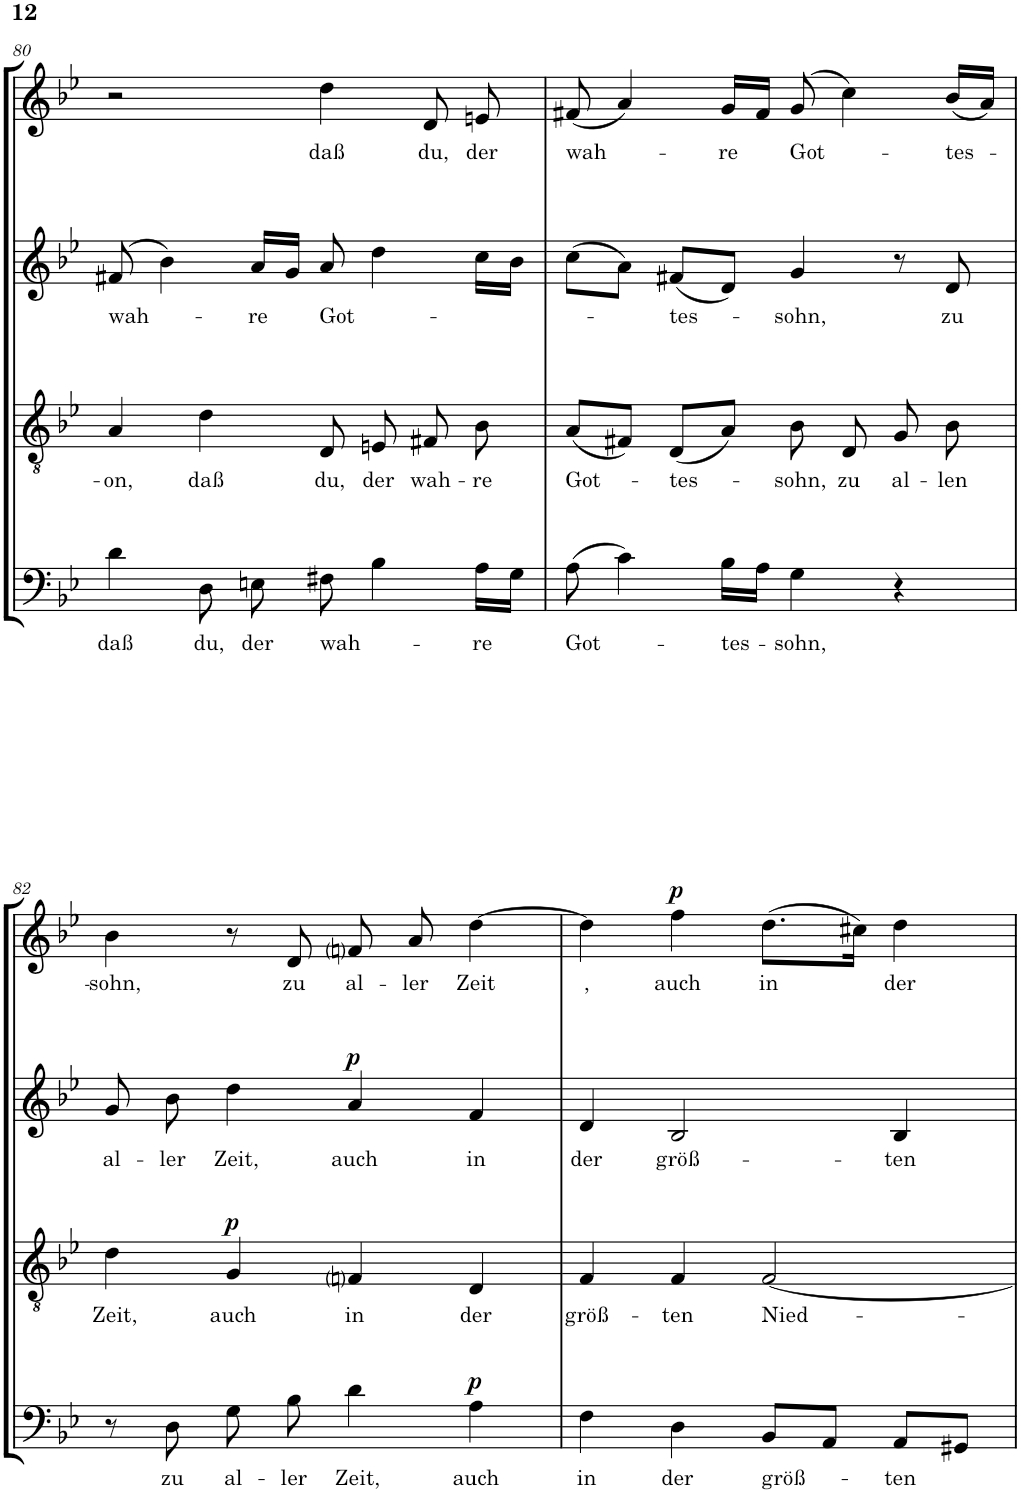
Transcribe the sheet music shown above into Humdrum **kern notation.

**kern	**text	**dynam	**kern	**text	**dynam	**kern	**text	**dynam	**kern	**text	**dynam
*part4	*part4	*part4	*part3	*part3	*part3	*part2	*part2	*part2	*part1	*part1	*part1
*staff4	*staff4	*staff4	*staff3	*staff3	*staff3	*staff2	*staff2	*staff2	*staff1	*staff1	*staff1
*I"B.	*	*	*I"T.	*	*	*I"A.	*	*	*I"S.	*	*
!!LO:PB:g=z
*clefF4	*	*	*clefGv2	*	*	*clefG2	*	*	*clefG2	*	*
*k[b-e-]	*	*	*k[b-e-]	*	*	*k[b-e-]	*	*	*k[b-e-]	*	*
*B-:	*	*	*B-:	*	*	*B-:	*	*	*B-:	*	*
*M4/4	*	*	*M4/4	*	*	*M4/4	*	*	*M4/4	*	*
=80	=80	=80	=80	=80	=80	=80	=80	=80	=80	=80	=80
!	!LO:LY:b	!	!	!LO:LY:b	!	!	!LO:LY:b	!	!	!	!
4d\	daß	.	4A/	-on,	.	(>8f#X/	wah-	.	2r	.	.
.	.	.	.	.	.	4b-\)	.	.	.	.	.
!	!LO:LY:b	!	!	!LO:LY:b	!	!	!	!	!	!	!
8D\	du,	.	4d\	daß	.	.	.	.	.	.	.
!	!LO:LY:b	!	!	!	!	!	!LO:LY:b	!	!	!	!
8En\	der	.	.	.	.	16a/LL	-re	.	.	.	.
.	.	.	.	.	.	16g/JJ	.	.	.	.	.
!	!LO:LY:b	!	!	!LO:LY:b	!	!	!LO:LY:b	!	!	!LO:LY:b	!
8F#X\	wah-	.	8D/	du,	.	8a/	Got-	.	4dd\	daß	.
!	!	!	!	!LO:LY:b	!	!	!	!	!	!	!
4B-\	.	.	8En/	der	.	4dd\	.	.	.	.	.
!	!	!	!	!LO:LY:b	!	!	!	!	!	!LO:LY:b	!
.	.	.	8F#X/	wah-	.	.	.	.	8d/	du,	.
!	!LO:LY:b	!	!	!LO:LY:b	!	!	!	!	!	!LO:LY:b	!
16A\LL	-re	.	8B-\	-re	.	16cc\LL	.	.	8en/	der	.
16G\JJ	.	.	.	.	.	16b-\JJ	.	.	.	.	.
=81	=81	=81	=81	=81	=81	=81	=81	=81	=81	=81	=81
!	!LO:LY:b	!	!	!LO:LY:b	!	!	!	!	!	!LO:LY:b	!
(>8A\	Got-	.	(<8A/L	Got-	.	(>8cc\L	.	.	(<8f#X/	wah-	.
4c\)	.	.	8F#X/J)	.	.	8a\J)	.	.	4a/)	.	.
!	!	!	!	!LO:LY:b	!	!	!LO:LY:b	!	!	!	!
.	.	.	(<8D/L	-tes-	.	(<8f#X/L	-tes-	.	.	.	.
!	!LO:LY:b	!	!	!	!	!	!	!	!	!LO:LY:b	!
16B-\LL	-tes-	.	8A/J)	.	.	8d/J)	.	.	16g/LL	-re	.
16A\JJ	.	.	.	.	.	.	.	.	16f#/JJ	.	.
!	!LO:LY:b	!	!	!LO:LY:b	!	!	!LO:LY:b	!	!	!LO:LY:b	!
4G\	-sohn,	.	8B-\	-sohn,	.	4g/	-sohn,	.	(>8g/	Got-	.
!	!	!	!	!LO:LY:b	!	!	!	!	!	!	!
.	.	.	8D/	zu	.	.	.	.	4cc\)	.	.
!	!	!	!	!LO:LY:b	!	!	!	!	!	!	!
4r	.	.	8G/	al-	.	8r	.	.	.	.	.
!	!	!	!	!LO:LY:b	!	!	!LO:LY:b	!	!	!LO:LY:b	!
.	.	.	8B-\	-len	.	8d/	zu	.	(<16b-/LL	-tes-	.
.	.	.	.	.	.	.	.	.	16a/JJ)	.	.
!!LO:LB:g=z
=82	=82	=82	=82	=82	=82	=82	=82	=82	=82	=82	=82
!	!	!	!	!LO:LY:b	!	!	!LO:LY:b	!	!	!LO:LY:b	!
8r	.	.	4d\	Zeit,	.	8g/	al-	.	4b-\	-sohn,	.
!	!LO:LY:b	!	!	!	!	!	!LO:LY:b	!	!	!	!
8D\	zu	.	.	.	.	8b-\	-ler	.	.	.	.
!	!LO:LY:b	!	!	!LO:LY:b	!LO:DY:a	!	!LO:LY:b	!	!	!	!
8G\	al-	.	4G/	auch	p	4dd\	Zeit,	.	8r	.	.
!	!LO:LY:b	!	!	!	!	!	!	!	!	!LO:LY:b	!
8B-\	-ler	.	.	.	.	.	.	.	8d/	zu	.
!	!LO:LY:b	!	!	!LO:LY:b	!	!	!LO:LY:b	!LO:DY:a	!	!LO:LY:b	!
4d\	Zeit,	.	4Fni/	in	.	4a/	auch	p	8fni/	al-	.
!	!	!	!	!	!	!	!	!	!	!LO:LY:b	!
.	.	.	.	.	.	.	.	.	8a/	-ler	.
!	!LO:LY:b	!LO:DY:a	!	!LO:LY:b	!	!	!LO:LY:b	!	!	!LO:LY:b	!
4A\	auch	p	4D/	der	.	4f/	in	.	[4dd\	Zeit	.
=83	=83	=83	=83	=83	=83	=83	=83	=83	=83	=83	=83
!	!LO:LY:b	!	!	!LO:LY:b	!	!	!LO:LY:b	!	!	!LO:LY:b	!
4F\	in	.	4F/	größ-	.	4d/	der	.	4dd\]	,	.
!	!LO:LY:b	!	!	!LO:LY:b	!	!	!LO:LY:b	!	!	!LO:LY:b	!LO:DY:a
4D\	der	.	4F/	-ten	.	2B-/	größ-	.	4ff\	auch	p
!	!LO:LY:b	!	!	!LO:LY:b	!	!	!	!	!	!LO:LY:b	!
8BB-/L	größ-	.	[2F/	Nied-	.	.	.	.	(>8.dd\L	in	.
8AA/J	.	.	.	.	.	.	.	.	.	.	.
.	.	.	.	.	.	.	.	.	16cc#X\Jk)	.	.
!	!LO:LY:b	!	!	!	!	!	!LO:LY:b	!	!	!LO:LY:b	!
8AA/L	-ten	.	.	.	.	4B-/	-ten	.	4dd\	der	.
8GG#X/J	.	.	.	.	.	.	.	.	.	.	.
=	=	=	=	=	=	=	=	=	=	=	=
*-	*-	*-	*-	*-	*-	*-	*-	*-	*-	*-	*-
